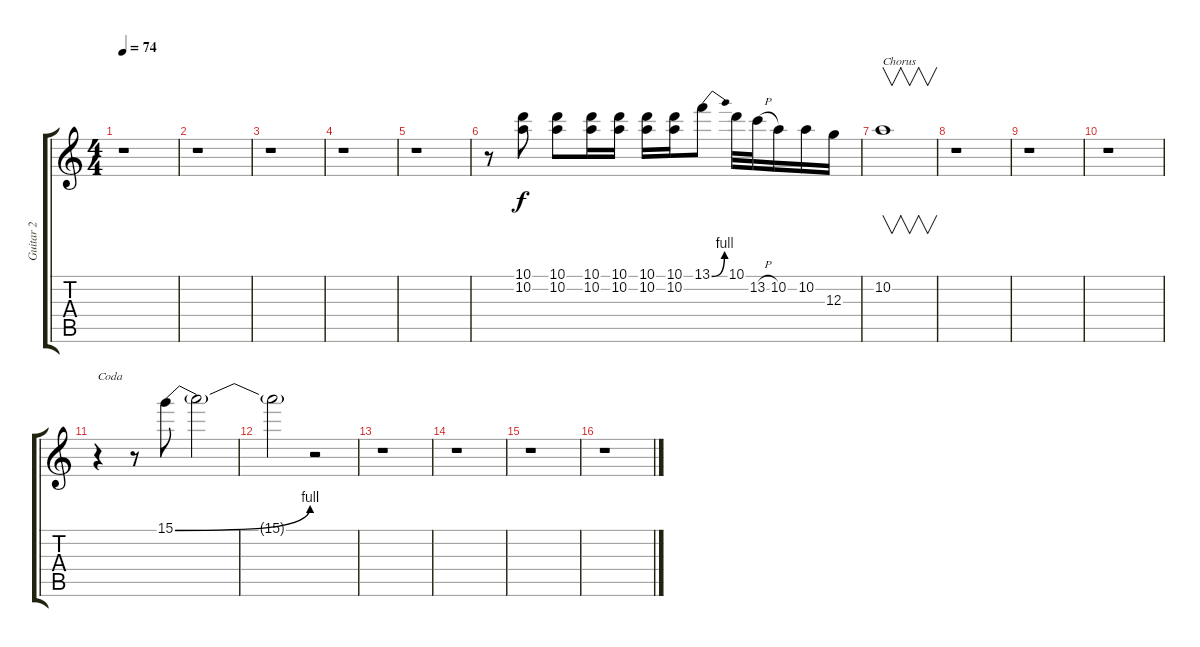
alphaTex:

\track ("Guitar 2" "Guitar 2") {instrument distortionguitar}
\staff {score tabs}
\tuning (E4 B3 G3 D3 A2 E2) {hide}
\ts (4 4)
\tempo 74
\clef g2
\ks c
r.1{dy f} |
r.1 |
r.1 |
r.1 |
r.1 |
r.8 (10.1 10.2).8 (10.1 10.2).8 (10.1 10.2).16 (10.1 10.2).16 (10.1 10.2).16 (10.1 10.2).16 13.1{be (bend 0 0 60 4)}.8 10.1.32 13.2{h}.32 10.2.16 10.2.16 12.3.16 |
10.2.1{v txt "Chorus"} |
r.1 |
r.1 |
r.1 |
r.4{txt "Coda"} r.8 15.1{be (bend 0 0 60 4)}.8 15.1{t}.2 |
15.1{t}.2 r.2 |
r.1 |
r.1 |
r.1 |
r.1
